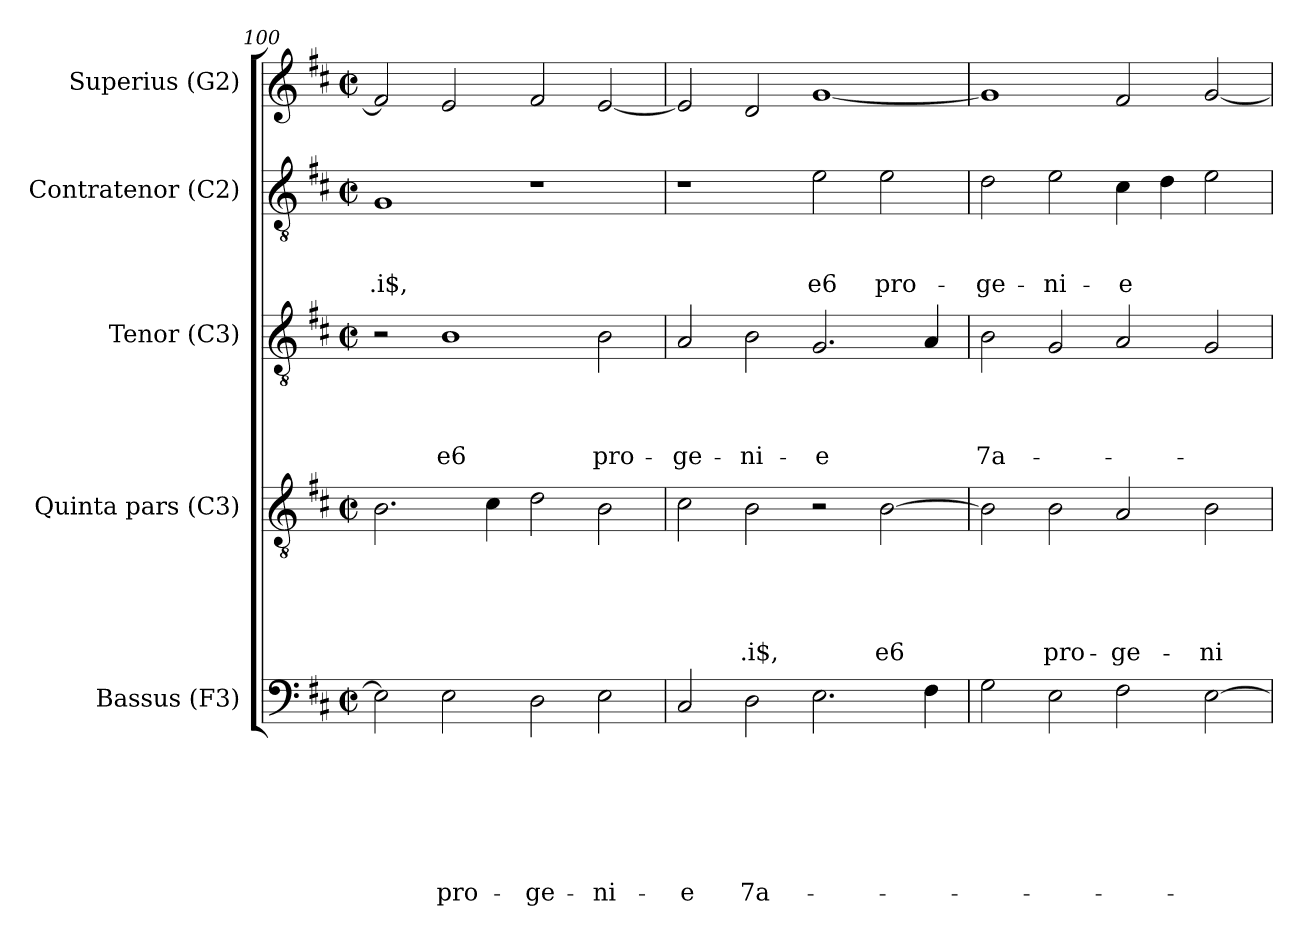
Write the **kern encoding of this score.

**kern	**text	**text	**text	**text	**text	**text	**text	**kern	**text	**text	**text	**text	**text	**kern	**text	**text	**text	**text	**kern	**text	**text	**text	**kern
*part5	*part5	*part5	*part5	*part5	*part5	*part5	*part5	*part4	*part4	*part4	*part4	*part4	*part4	*part3	*part3	*part3	*part3	*part3	*part2	*part2	*part2	*part2	*part1
*staff5	*staff5	*staff5	*staff5	*staff5	*staff5	*staff5	*staff5	*staff4	*staff4	*staff4	*staff4	*staff4	*staff4	*staff3	*staff3	*staff3	*staff3	*staff3	*staff2	*staff2	*staff2	*staff2	*staff1
*I"Bassus (F3)	*	*	*	*	*	*	*	*I"Quinta pars (C3)	*	*	*	*	*	*I"Tenor (C3)	*	*	*	*	*I"Contratenor (C2)	*	*	*	*I"Superius (G2)
*I'B.	*	*	*	*	*	*	*	*I'Q.	*	*	*	*	*	*I'T.	*	*	*	*	*I'Ct.	*	*	*	*I'S.
*clefF4	*	*	*	*	*	*	*	*clefGv2	*	*	*	*	*	*clefGv2	*	*	*	*	*clefGv2	*	*	*	*clefG2
*k[f#c#]	*	*	*	*	*	*	*	*k[f#c#]	*	*	*	*	*	*k[f#c#]	*	*	*	*	*k[f#c#]	*	*	*	*k[f#c#]
*D:	*	*	*	*	*	*	*	*D:	*	*	*	*	*	*D:	*	*	*	*	*D:	*	*	*	*D:
*M2/2	*	*	*	*	*	*	*	*M2/2	*	*	*	*	*	*M2/2	*	*	*	*	*M2/2	*	*	*	*M2/2
*met(c|)	*	*	*	*	*	*	*	*met(c|)	*	*	*	*	*	*met(c|)	*	*	*	*	*met(c|)	*	*	*	*met(c|)
=100	=100	=100	=100	=100	=100	=100	=100	=100	=100	=100	=100	=100	=100	=100	=100	=100	=100	=100	=100	=100	=100	=100	=100
!	!	!	!	!	!	!	!	!	!	!	!	!	!	!	!	!	!	!	!	!	!	!LO:LY:b	!
2E\]	.	.	.	.	.	.	.	2.B\	.	.	.	.	.	2r	.	.	.	.	1G	.	.	-.i$,	2f#/]
!	!	!	!	!	!	!	!LO:LY:b	!	!	!	!	!	!	!	!	!	!	!LO:LY:b	!	!	!	!	!
2E\	.	.	.	.	.	.	pro-	.	.	.	.	.	.	1B	.	.	.	-e6	.	.	.	.	2e/
.	.	.	.	.	.	.	.	4c#\	.	.	.	.	.	.	.	.	.	.	.	.	.	.	.
!	!	!	!	!	!	!	!LO:LY:b	!	!	!	!	!	!	!	!	!	!	!	!	!	!	!	!
2D\	.	.	.	.	.	.	-ge-	2d\	.	.	.	.	.	.	.	.	.	.	1r	.	.	.	2f#/
!	!	!	!	!	!	!	!LO:LY:b	!	!	!	!	!	!	!	!	!	!	!LO:LY:b	!	!	!	!	!
2E\	.	.	.	.	.	.	-ni-	2B\	.	.	.	.	.	2B\	.	.	.	pro-	.	.	.	.	[<2e/
=101	=101	=101	=101	=101	=101	=101	=101	=101	=101	=101	=101	=101	=101	=101	=101	=101	=101	=101	=101	=101	=101	=101	=101
!	!	!	!	!	!	!	!LO:LY:b	!	!	!	!	!	!	!	!	!	!	!LO:LY:b	!	!	!	!	!
2C#/	.	.	.	.	.	.	-e	2c#\	.	.	.	.	.	2A/	.	.	.	-ge-	1r	.	.	.	2e/]
!	!	!	!	!	!	!	!LO:LY:b	!	!	!	!	!	!LO:LY:b	!	!	!	!	!LO:LY:b	!	!	!	!	!
2D\	.	.	.	.	.	.	7a-	2B\	.	.	.	.	-.i$,	2B\	.	.	.	-ni-	.	.	.	.	2d/
!	!	!	!	!	!	!	!	!	!	!	!	!	!	!	!	!	!	!LO:LY:b:rj	!	!	!	!LO:LY:b	!
2.E\	.	.	.	.	.	.	.	2r	.	.	.	.	.	2.G/	.	.	.	-e	2e\	.	.	e6	[<1g
!	!	!	!	!	!	!	!	!	!	!	!	!	!LO:LY:b	!	!	!	!	!	!	!	!	!LO:LY:b	!
.	.	.	.	.	.	.	.	[<2B\	.	.	.	.	e6	.	.	.	.	.	2e\	.	.	pro-	.
4F#\	.	.	.	.	.	.	.	.	.	.	.	.	.	4A/	.	.	.	.	.	.	.	.	.
!!LO:LB:g=z
=102	=102	=102	=102	=102	=102	=102	=102	=102	=102	=102	=102	=102	=102	=102	=102	=102	=102	=102	=102	=102	=102	=102	=102
!	!	!	!	!	!	!	!	!	!	!	!	!	!	!	!	!	!	!LO:LY:b	!	!	!	!LO:LY:b	!
2G\	.	.	.	.	.	.	.	2B\]	.	.	.	.	.	2B\	.	.	.	7a-	2d\	.	.	-ge-	1g]
!	!	!	!	!	!	!	!	!	!	!	!	!	!LO:LY:b	!	!	!	!	!	!	!	!	!LO:LY:b	!
2E\	.	.	.	.	.	.	.	2B\	.	.	.	.	pro-	2G/	.	.	.	.	2e\	.	.	-ni-	.
!	!	!	!	!	!	!	!	!	!	!	!	!	!LO:LY:b	!	!	!	!	!	!	!	!	!LO:LY:b	!
2F#\	.	.	.	.	.	.	.	2A/	.	.	.	.	-ge-	2A/	.	.	.	.	4c#\	.	.	-e	2f#/
.	.	.	.	.	.	.	.	.	.	.	.	.	.	.	.	.	.	.	4d\	.	.	.	.
!	!	!	!	!	!	!	!	!	!	!	!	!	!LO:LY:b	!	!	!	!	!	!	!	!	!	!
[>2E\	.	.	.	.	.	.	.	2B\	.	.	.	.	-ni-	2G/	.	.	.	.	2e\	.	.	.	[<2g/
=	=	=	=	=	=	=	=	=	=	=	=	=	=	=	=	=	=	=	=	=	=	=	=
*-	*-	*-	*-	*-	*-	*-	*-	*-	*-	*-	*-	*-	*-	*-	*-	*-	*-	*-	*-	*-	*-	*-	*-
